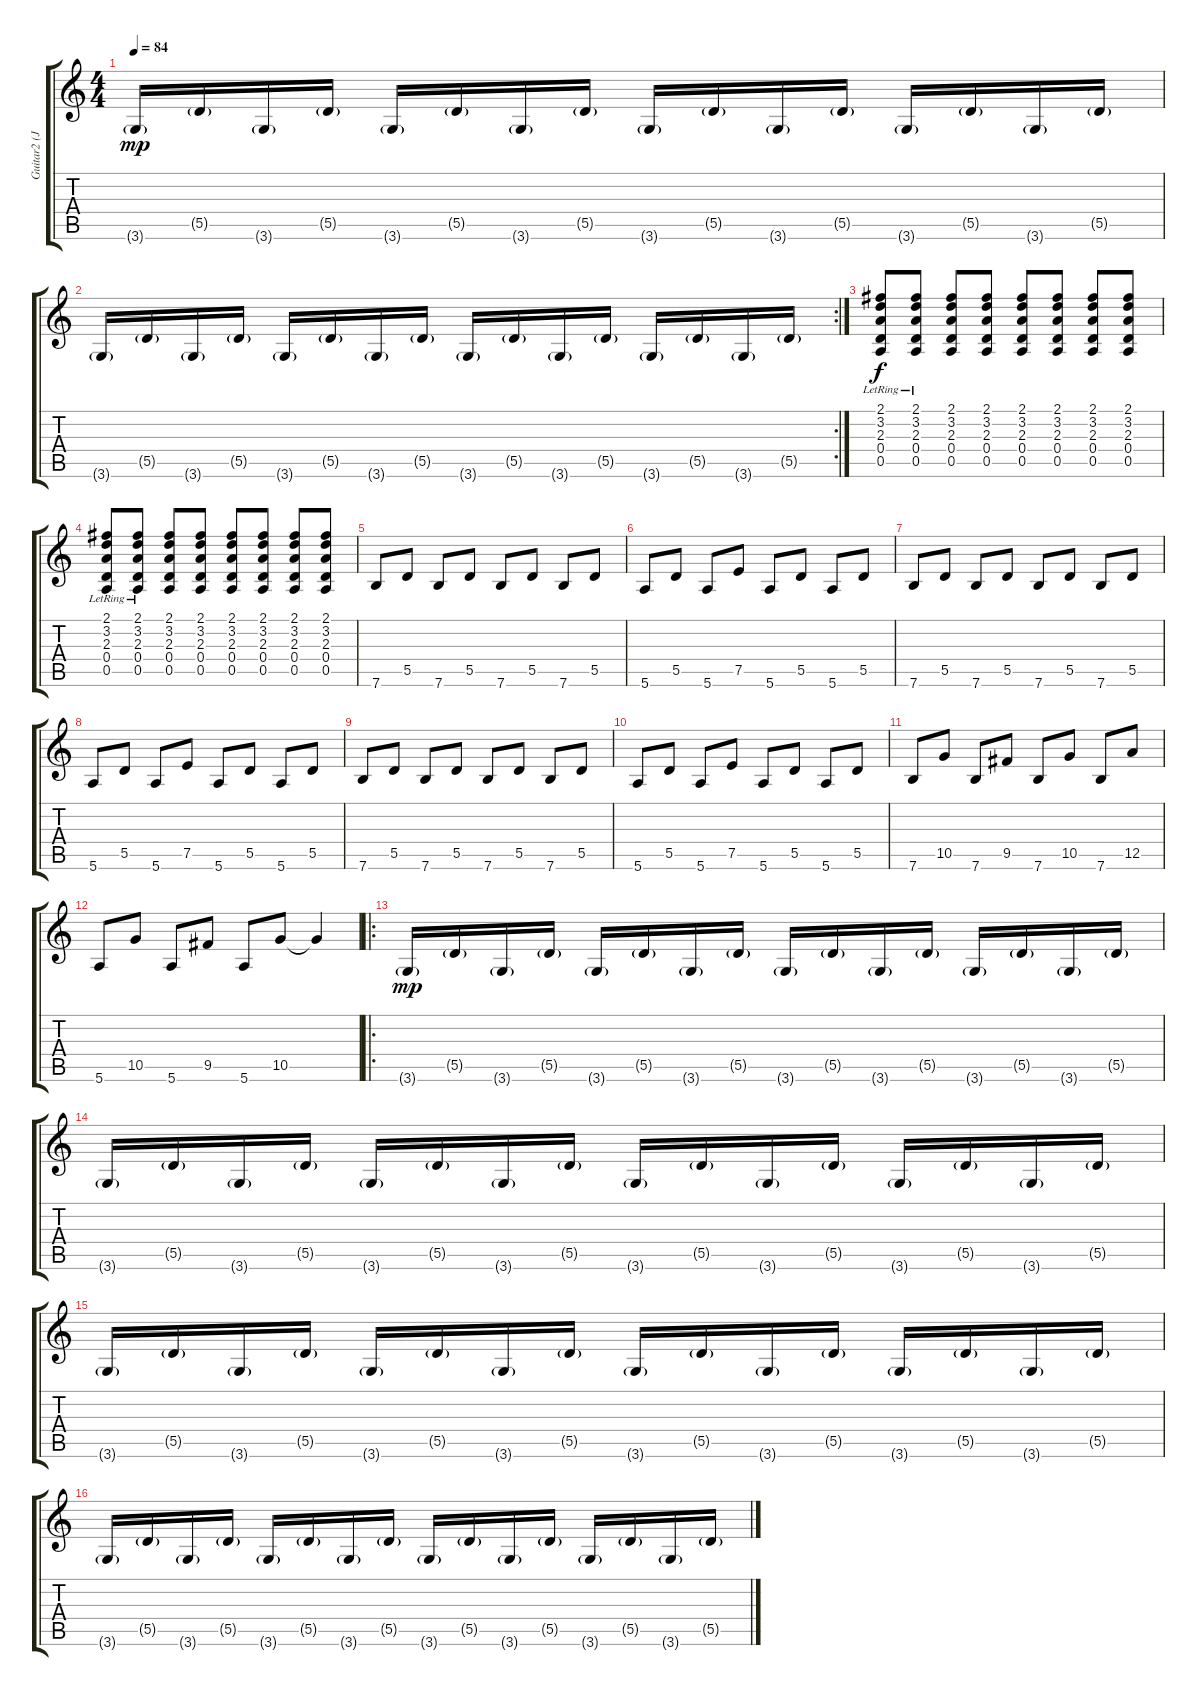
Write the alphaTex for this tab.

\track ("Guitar2 (Jonas)" "Guitar2 (J") {instrument electricguitarclean}
\staff {score tabs}
\tuning (E4 B3 G3 D3 A2 E2) {hide}
\ts (4 4)
\tempo 84
\clef g2
\ks c
3.6{g}.16{dy mp} 5.5{g}.16 3.6{g}.16 5.5{g}.16 3.6{g}.16 5.5{g}.16 3.6{g}.16 5.5{g}.16 3.6{g}.16 5.5{g}.16 3.6{g}.16 5.5{g}.16 3.6{g}.16 5.5{g}.16 3.6{g}.16 5.5{g}.16 |
\rc 2
3.6{g}.16 5.5{g}.16 3.6{g}.16 5.5{g}.16 3.6{g}.16 5.5{g}.16 3.6{g}.16 5.5{g}.16 3.6{g}.16 5.5{g}.16 3.6{g}.16 5.5{g}.16 3.6{g}.16 5.5{g}.16 3.6{g}.16 5.5{g}.16 |
(2.1{lr} 3.2 2.3 0.4 0.5).8{dy f} (2.1{lr} 3.2 2.3 0.4 0.5).8 (2.1 3.2 2.3 0.4 0.5).8 (2.1 3.2 2.3 0.4 0.5).8 (2.1 3.2 2.3 0.4 0.5).8 (2.1 3.2 2.3 0.4 0.5).8 (2.1 3.2 2.3 0.4 0.5).8 (2.1 3.2 2.3 0.4 0.5).8 |
(2.1{lr} 3.2 2.3 0.4 0.5).8 (2.1{lr} 3.2 2.3 0.4 0.5).8 (2.1 3.2 2.3 0.4 0.5).8 (2.1 3.2 2.3 0.4 0.5).8 (2.1 3.2 2.3 0.4 0.5).8 (2.1 3.2 2.3 0.4 0.5).8 (2.1 3.2 2.3 0.4 0.5).8 (2.1 3.2 2.3 0.4 0.5).8 |
7.6.8 5.5.8 7.6.8 5.5.8 7.6.8 5.5.8 7.6.8 5.5.8 |
5.6.8 5.5.8 5.6.8 7.5.8 5.6.8 5.5.8 5.6.8 5.5.8 |
7.6.8 5.5.8 7.6.8 5.5.8 7.6.8 5.5.8 7.6.8 5.5.8 |
5.6.8 5.5.8 5.6.8 7.5.8 5.6.8 5.5.8 5.6.8 5.5.8 |
7.6.8 5.5.8 7.6.8 5.5.8 7.6.8 5.5.8 7.6.8 5.5.8 |
5.6.8 5.5.8 5.6.8 7.5.8 5.6.8 5.5.8 5.6.8 5.5.8 |
7.6.8 10.5.8 7.6.8 9.5.8 7.6.8 10.5.8 7.6.8 12.5.8 |
5.6.8 10.5.8 5.6.8 9.5.8 5.6.8 10.5.8 10.5{t}.4 |
\ro
3.6{g}.16{dy mp} 5.5{g}.16 3.6{g}.16 5.5{g}.16 3.6{g}.16 5.5{g}.16 3.6{g}.16 5.5{g}.16 3.6{g}.16 5.5{g}.16 3.6{g}.16 5.5{g}.16 3.6{g}.16 5.5{g}.16 3.6{g}.16 5.5{g}.16 |
3.6{g}.16 5.5{g}.16 3.6{g}.16 5.5{g}.16 3.6{g}.16 5.5{g}.16 3.6{g}.16 5.5{g}.16 3.6{g}.16 5.5{g}.16 3.6{g}.16 5.5{g}.16 3.6{g}.16 5.5{g}.16 3.6{g}.16 5.5{g}.16 |
3.6{g}.16 5.5{g}.16 3.6{g}.16 5.5{g}.16 3.6{g}.16 5.5{g}.16 3.6{g}.16 5.5{g}.16 3.6{g}.16 5.5{g}.16 3.6{g}.16 5.5{g}.16 3.6{g}.16 5.5{g}.16 3.6{g}.16 5.5{g}.16 |
3.6{g}.16 5.5{g}.16 3.6{g}.16 5.5{g}.16 3.6{g}.16 5.5{g}.16 3.6{g}.16 5.5{g}.16 3.6{g}.16 5.5{g}.16 3.6{g}.16 5.5{g}.16 3.6{g}.16 5.5{g}.16 3.6{g}.16 5.5{g}.16
